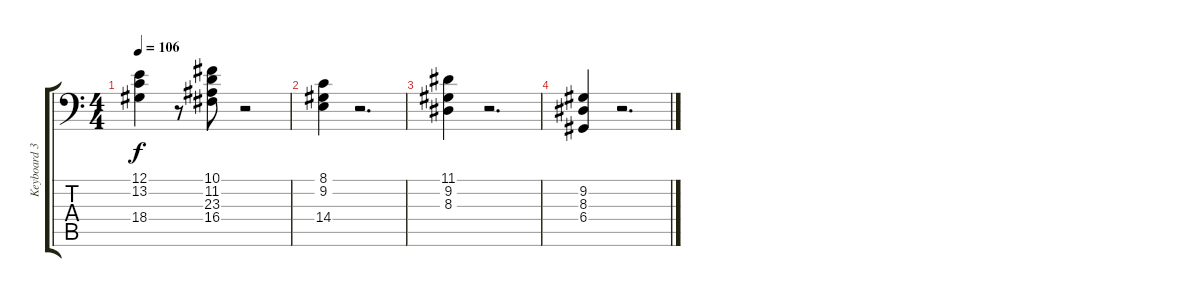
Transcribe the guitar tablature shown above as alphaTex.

\track ("Keyboard 3" "Keyboard 3") {instrument fx5brightness}
\staff {score tabs}
\tuning (E3 B2 G2 D2 A1 E1) {hide}
\ts (4 4)
\tempo 106
\clef f4
\ks c
(12.1 13.2 18.4).4{dy f instrument voiceoohs} r.8 (10.1 11.2 23.3 16.4).8 r.2 |
(8.1 9.2 14.4).4 r.2{d} |
(11.1 9.2 8.3).4 r.2{d} |
(9.2 8.3 6.4).4 r.2{d instrument marimba}
